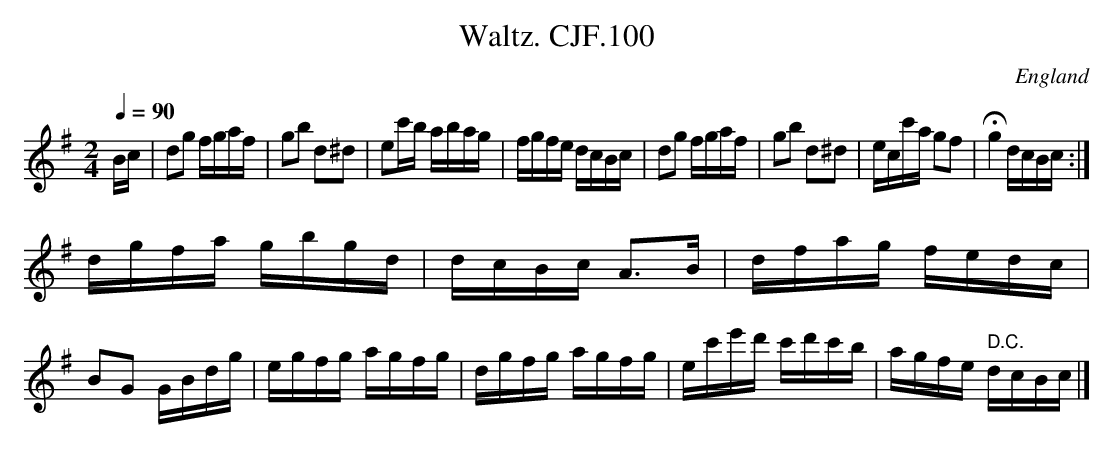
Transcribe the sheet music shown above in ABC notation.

X:1
T:Waltz. CJF.100
L:1/16
M:2/4
O:England
Q:1/4=90
K:G
Bc|d2g2 fgaf|g2b2 d2^d2|e2c'b abag|fgfe dcBc|\
d2g2 fgaf|g2b2 d2^d2|ecc'a g2f2|Hg4 dcBc:|!
dgfa gbgd|dcBc A3B|dfag fedc|B2G2 GBdg|\
egfg agfg|dgfg agfg|ec'e'd' c'd'c'b|agfe " D.C."dcBc|]
